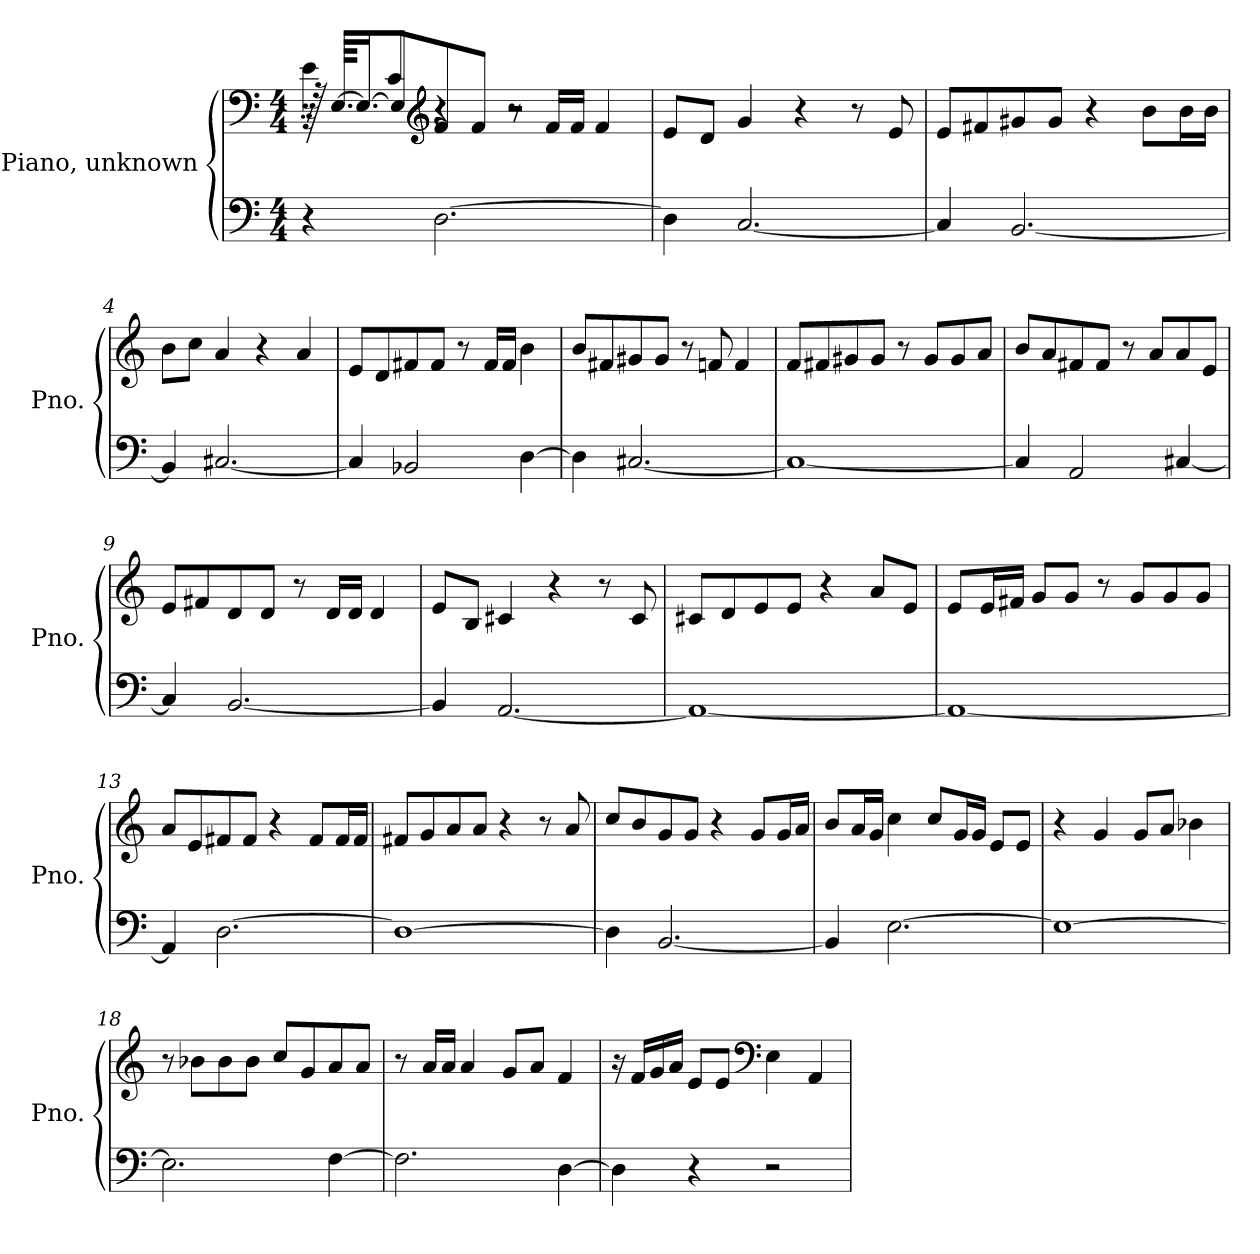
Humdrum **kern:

**kern	**kern
*part1	*part1
*staff2	*staff1
*I"Piano, unknown	*
*I'Pno.	*
*clefF4	*clefF4
*k[]	*k[]
*M4/4	*M4/4
*MM120	*MM120
=1	=1
*	*^
*	*	*^
4r	8r	4e'\	128r
.	.	.	[64.E/KKLL
.	.	.	16.E/J_
.	8c/L	.	8E/J]
*	*clefG2	*	*
[2.D\	8f/	4r	4r
.	8f/J	.	.
.	8r	2r	2r
.	16f/LL	.	.
.	16f/JJ	.	.
.	4f/	.	.
*	*v	*v	*v
=2	=2
4D\]	8e/L
.	8d/J
[2.C/	4g/
.	4r
.	8r
.	8e/
=3	=3
4C/]	8e/L
.	8f#X/
[2.BB/	8g#X/
.	8g#/J
.	4r
.	8b\L
.	16b\L
.	16b\JJ
=4	=4
4BB/]	8b\L
.	8cc\J
[2.C#X/	4a/
.	4r
.	4a/
!!LO:LB:g=z
=5	=5
4C#/]	8e/L
.	8d/
2BB-X/	8f#X/
.	8f#/J
.	8r
.	16f#/LL
.	16f#/JJ
[4D\	4b\
=6	=6
4D\]	8b/L
.	8f#X/
[2.C#X/	8g#X/
.	8g#/J
.	8r
.	8fn/
.	4f/
=7	=7
1C#_	8f/L
.	8f#X/
.	8g#X/
.	8g#/J
.	8r
.	8g#/L
.	8g#/
.	8a/J
=8	=8
4C#/]	8b/L
.	8a/
2AA/	8f#X/
.	8f#/J
.	8r
.	8a/L
[4C#X/	8a/
.	8e/J
!!LO:LB:g=z
=9	=9
4C#/]	8e/L
.	8f#X/
[2.BB/	8d/
.	8d/J
.	8r
.	16d/LL
.	16d/JJ
.	4d/
=10	=10
4BB/]	8e/L
.	8B/J
[2.AA/	4c#X/
.	4r
.	8r
.	8c#/
=11	=11
1AA_	8c#X/L
.	8d/
.	8e/
.	8e/J
.	4r
.	8a/L
.	8e/J
=12	=12
1AA_	8e/L
.	16e/L
.	16f#X/JJ
.	8g/L
.	8g/J
.	8r
.	8g/L
.	8g/
.	8g/J
=13	=13
4AA/]	8a/L
.	8e/
[2.D\	8f#X/
.	8f#/J
.	4r
.	8f#/L
.	16f#/L
.	16f#/JJ
!!LO:LB:g=z
=14	=14
1D_	8f#X/L
.	8g/
.	8a/
.	8a/J
.	4r
.	8r
.	8a/
=15	=15
4D\]	8cc/L
.	8b/
[2.BB/	8g/
.	8g/J
.	4r
.	8g/L
.	16g/L
.	16a/JJ
=16	=16
4BB/]	8b/L
.	16a/L
.	16g/JJ
[2.E\	4cc\
.	8cc/L
.	16g/L
.	16g/JJ
.	8e/L
.	8e/J
=17	=17
1E_	4r
.	4g/
.	8g/L
.	8a/J
.	4b-X\
=18	=18
2.E\]	8r
.	8b-X\L
.	8b-\
.	8b-\J
.	8cc/L
.	8g/
[4F\	8a/
.	8a/J
!!LO:LB:g=z
=19	=19
2.F\]	8r
.	16a/LL
.	16a/JJ
.	4a/
.	8g/L
.	8a/J
[4D\	4f/
=20	=20
4D\]	16r
.	16f/LL
.	16g/
.	16a/JJ
4r	8e/L
.	8e/J
*	*clefF4
2r	4E\
.	4AA/
=	=
*-	*-
